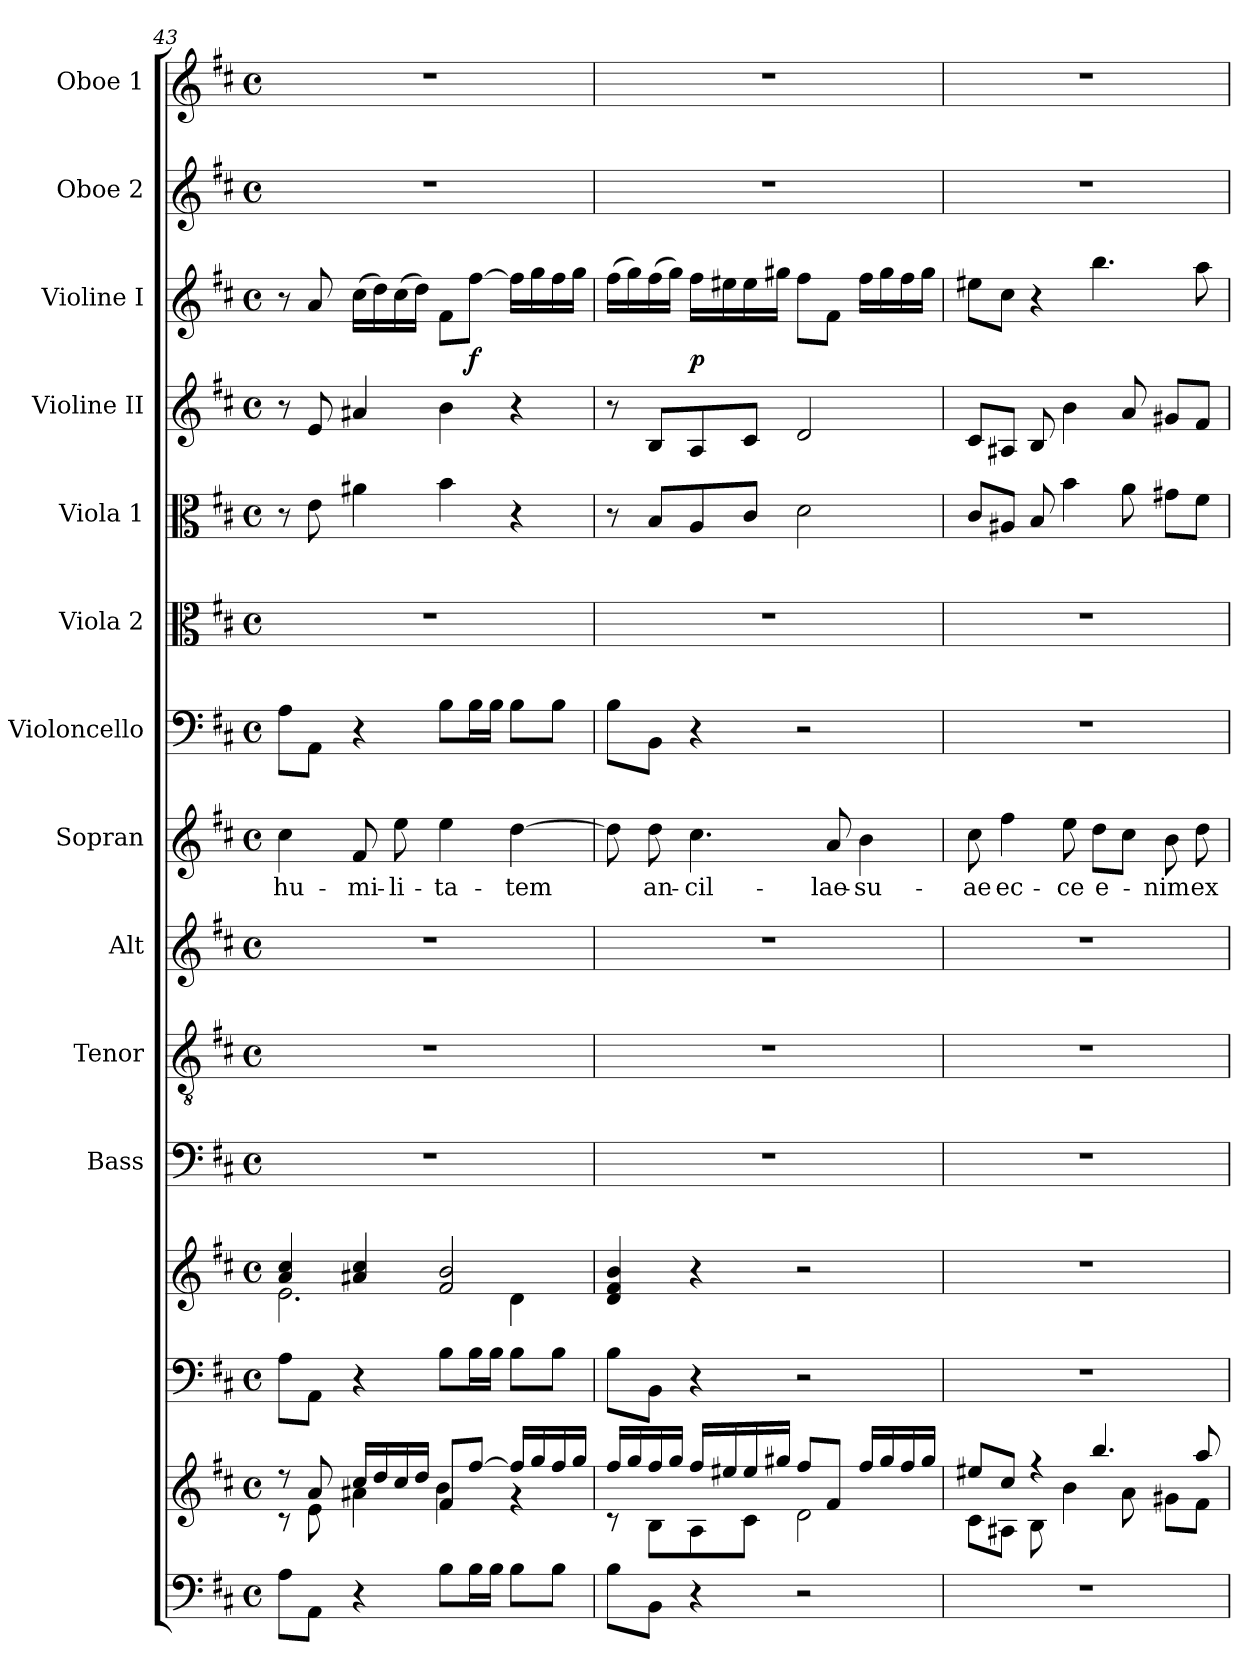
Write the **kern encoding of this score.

**kern	**kern	**kern	**kern	**kern	**kern	**kern	**kern	**text	**kern	**kern	**kern	**kern	**kern	**dynam	**kern	**kern
*part13	*part13	*part12	*part12	*part11	*part10	*part9	*part8	*part8	*part7	*part6	*part5	*part4	*part3	*part3	*part2	*part1
*staff15	*staff14	*staff13	*staff12	*staff11	*staff10	*staff9	*staff8	*staff8	*staff7	*staff6	*staff5	*staff4	*staff3	*staff3	*staff2	*staff1
*	*	*	*	*I"Bass	*I"Tenor	*I"Alt	*I"Sopran	*	*I"Violoncello	*I"Viola 2	*I"Viola 1	*I"Violine II	*I"Violine I	*	*I"Oboe 2	*I"Oboe 1
*	*	*	*	*I'B.	*I'T.	*I'A.	*I'S.	*	*I'Vc.	*I'Vla. 2	*I'Vla. 1	*I'Vl. II	*I'Vl. I	*	*I'Ob. 2	*I'Ob. 1
*clefF4	*clefG2	*clefF4	*clefG2	*clefF4	*clefGv2	*clefG2	*clefG2	*	*clefF4	*clefC3	*clefC3	*clefG2	*clefG2	*	*clefG2	*clefG2
*	*	*	*	*	*	*	*	*	*ITrd7c12	*	*	*	*	*	*	*
*k[f#c#]	*k[f#c#]	*k[f#c#]	*k[f#c#]	*k[f#c#]	*k[f#c#]	*k[f#c#]	*k[f#c#]	*	*k[f#c#]	*k[f#c#]	*k[f#c#]	*k[f#c#]	*k[f#c#]	*	*k[f#c#]	*k[f#c#]
*D:	*D:	*D:	*D:	*D:	*D:	*D:	*D:	*	*D:	*D:	*D:	*D:	*D:	*	*D:	*D:
*M4/4	*M4/4	*M4/4	*M4/4	*M4/4	*M4/4	*M4/4	*M4/4	*	*M4/4	*M4/4	*M4/4	*M4/4	*M4/4	*	*M4/4	*M4/4
*met(c)	*met(c)	*met(c)	*met(c)	*met(c)	*met(c)	*met(c)	*met(c)	*	*met(c)	*met(c)	*met(c)	*met(c)	*met(c)	*	*met(c)	*met(c)
=43	=43	=43	=43	=43	=43	=43	=43	=43	=43	=43	=43	=43	=43	=43	=43	=43
*	*^	*	*^	*	*	*	*	*	*	*	*	*	*	*	*	*
!	!	!	!	!	!	!	!	!	!	!LO:LY:b	!	!	!	!	!	!	!	!
8A\L	8r	8r	8A\L	4a/ 4cc#/	2.e\	1r	1r	1r	4cc#\	hu-	8AA\L	1r	8r	8r	8r	.	1r	1r
8AA\J	8a/	8e\	8AA\J	.	.	.	.	.	.	.	8AAA\J	.	8e\	8e/	8a/	.	.	.
!	!	!	!	!	!	!	!	!	!	!LO:LY:b	!	!	!	!	!	!	!	!
4r	16cc#/LL	4a#X\	4r	4a#X/ 4cc#/	.	.	.	.	8f#/	-mi-	4r	.	4a#X\	4a#X/	(>16cc#\LL	.	.	.
.	16dd/	.	.	.	.	.	.	.	.	.	.	.	.	.	16dd\)	.	.	.
!	!	!	!	!	!	!	!	!	!	!LO:LY:b	!	!	!	!	!	!	!	!
.	16cc#/	.	.	.	.	.	.	.	8ee\	-li-	.	.	.	.	(>16cc#\	.	.	.
.	16dd/JJ	.	.	.	.	.	.	.	.	.	.	.	.	.	16dd\JJ)	.	.	.
!	!	!	!	!	!	!	!	!	!	!LO:LY:b	!	!	!	!	!	!	!	!
8B\L	8f#/L	4b\	8B\L	2f#/ 2b/	.	.	.	.	4ee\	-ta-	8BB\L	.	4b\	4b\	8f#\L	.	.	.
!	!	!	!	!	!	!	!	!	!	!	!	!	!	!	!	!LO:DY:b	!	!
16B\L	[>8ff#/J	.	16B\L	.	.	.	.	.	.	.	16BB\L	.	.	.	[8ff#\J	f	.	.
16B\JJ	.	.	16B\JJ	.	.	.	.	.	.	.	16BB\JJ	.	.	.	.	.	.	.
!	!	!	!	!	!	!	!	!	!	!LO:LY:b	!	!	!	!	!	!	!	!
8B\L	16ff#/LL]	4rf	8B\L	.	4d\	.	.	.	[4dd\	-tem	8BB\L	.	4r	4r	16ff#\LL]	.	.	.
.	16gg/	.	.	.	.	.	.	.	.	.	.	.	.	.	16gg\	.	.	.
8B\J	16ff#/	.	8B\J	.	.	.	.	.	.	.	8BB\J	.	.	.	16ff#\	.	.	.
.	16gg/JJ	.	.	.	.	.	.	.	.	.	.	.	.	.	16gg\JJ	.	.	.
*	*	*	*	*v	*v	*	*	*	*	*	*	*	*	*	*	*	*	*
=44	=44	=44	=44	=44	=44	=44	=44	=44	=44	=44	=44	=44	=44	=44	=44	=44	=44
8B\L	16ff#/LL	8rc	8B\L	4d/ 4f#/ 4b/	1r	1r	1r	8dd\]	.	8BB\L	1r	8r	8r	(>16ff#\LL	.	1r	1r
.	16gg/	.	.	.	.	.	.	.	.	.	.	.	.	16gg\)	.	.	.
!	!	!	!	!	!	!	!	!	!LO:LY:b	!	!	!	!	!	!	!	!
8BB\J	16ff#/	8B\L	8BB\J	.	.	.	.	8dd\	an-	8BBB\J	.	8B/L	8B/L	(>16ff#\	.	.	.
.	16gg/JJ	.	.	.	.	.	.	.	.	.	.	.	.	16gg\JJ)	.	.	.
!	!	!	!	!	!	!	!	!	!LO:LY:b	!	!	!	!	!	!LO:DY:b	!	!
4r	16ff#/LL	8A\	4r	4r	.	.	.	4.cc#\	-cil-	4r	.	8A/	8A/	16ff#\LL	p	.	.
.	16ee#X/	.	.	.	.	.	.	.	.	.	.	.	.	16ee#X\	.	.	.
.	16ee#/	8c#\J	.	.	.	.	.	.	.	.	.	8c#/J	8c#/J	16ee#\	.	.	.
.	16gg#X/JJ	.	.	.	.	.	.	.	.	.	.	.	.	16gg#X\JJ	.	.	.
2r	8ff#/L	2d\	2r	2r	.	.	.	.	.	2r	.	2d\	2d/	8ff#\L	.	.	.
!	!	!	!	!	!	!	!	!	!LO:LY:b	!	!	!	!	!	!	!	!
.	8f#/J	.	.	.	.	.	.	8a/	-lae-	.	.	.	.	8f#\J	.	.	.
!	!	!	!	!	!	!	!	!	!LO:LY:b	!	!	!	!	!	!	!	!
.	16ff#/LL	.	.	.	.	.	.	4b\	-su-	.	.	.	.	16ff#\LL	.	.	.
.	16gg#/	.	.	.	.	.	.	.	.	.	.	.	.	16gg#\	.	.	.
.	16ff#/	.	.	.	.	.	.	.	.	.	.	.	.	16ff#\	.	.	.
.	16gg#/JJ	.	.	.	.	.	.	.	.	.	.	.	.	16gg#\JJ	.	.	.
=45	=45	=45	=45	=45	=45	=45	=45	=45	=45	=45	=45	=45	=45	=45	=45	=45	=45
!	!	!	!	!	!	!	!	!	!LO:LY:b	!	!	!	!	!	!	!	!
1r	8ee#X/L	8c#\L	1r	1r	1r	1r	1r	8cc#\	-ae	1r	1r	8c#/L	8c#/L	8ee#X\L	.	1r	1r
!	!	!	!	!	!	!	!	!	!LO:LY:b	!	!	!	!	!	!	!	!
.	8cc#/J	8A#X\J	.	.	.	.	.	4ff#\	ec-	.	.	8A#X/J	8A#X/J	8cc#\J	.	.	.
.	4ree	8B\	.	.	.	.	.	.	.	.	.	8B/	8B/	4r	.	.	.
!	!	!	!	!	!	!	!	!	!LO:LY:b	!	!	!	!	!	!	!	!
.	.	4b\	.	.	.	.	.	8ee\	-ce	.	.	4b\	4b\	.	.	.	.
!	!	!	!	!	!	!	!	!	!LO:LY:b	!	!	!	!	!	!	!	!
.	4.bb/	.	.	.	.	.	.	8dd\L	e-	.	.	.	.	4.bb\	.	.	.
.	.	8a\	.	.	.	.	.	8cc#\J	.	.	.	8a\	8a/	.	.	.	.
!	!	!	!	!	!	!	!	!	!LO:LY:b	!	!	!	!	!	!	!	!
.	.	8g#X\L	.	.	.	.	.	8b\	-nim	.	.	8g#X\L	8g#X/L	.	.	.	.
!	!	!	!	!	!	!	!	!	!LO:LY:b	!	!	!	!	!	!	!	!
.	8aa/	8f#\J	.	.	.	.	.	8dd\	ex	.	.	8f#\J	8f#/J	8aa\	.	.	.
*	*v	*v	*	*	*	*	*	*	*	*	*	*	*	*	*	*	*
=	=	=	=	=	=	=	=	=	=	=	=	=	=	=	=	=
*-	*-	*-	*-	*-	*-	*-	*-	*-	*-	*-	*-	*-	*-	*-	*-	*-
